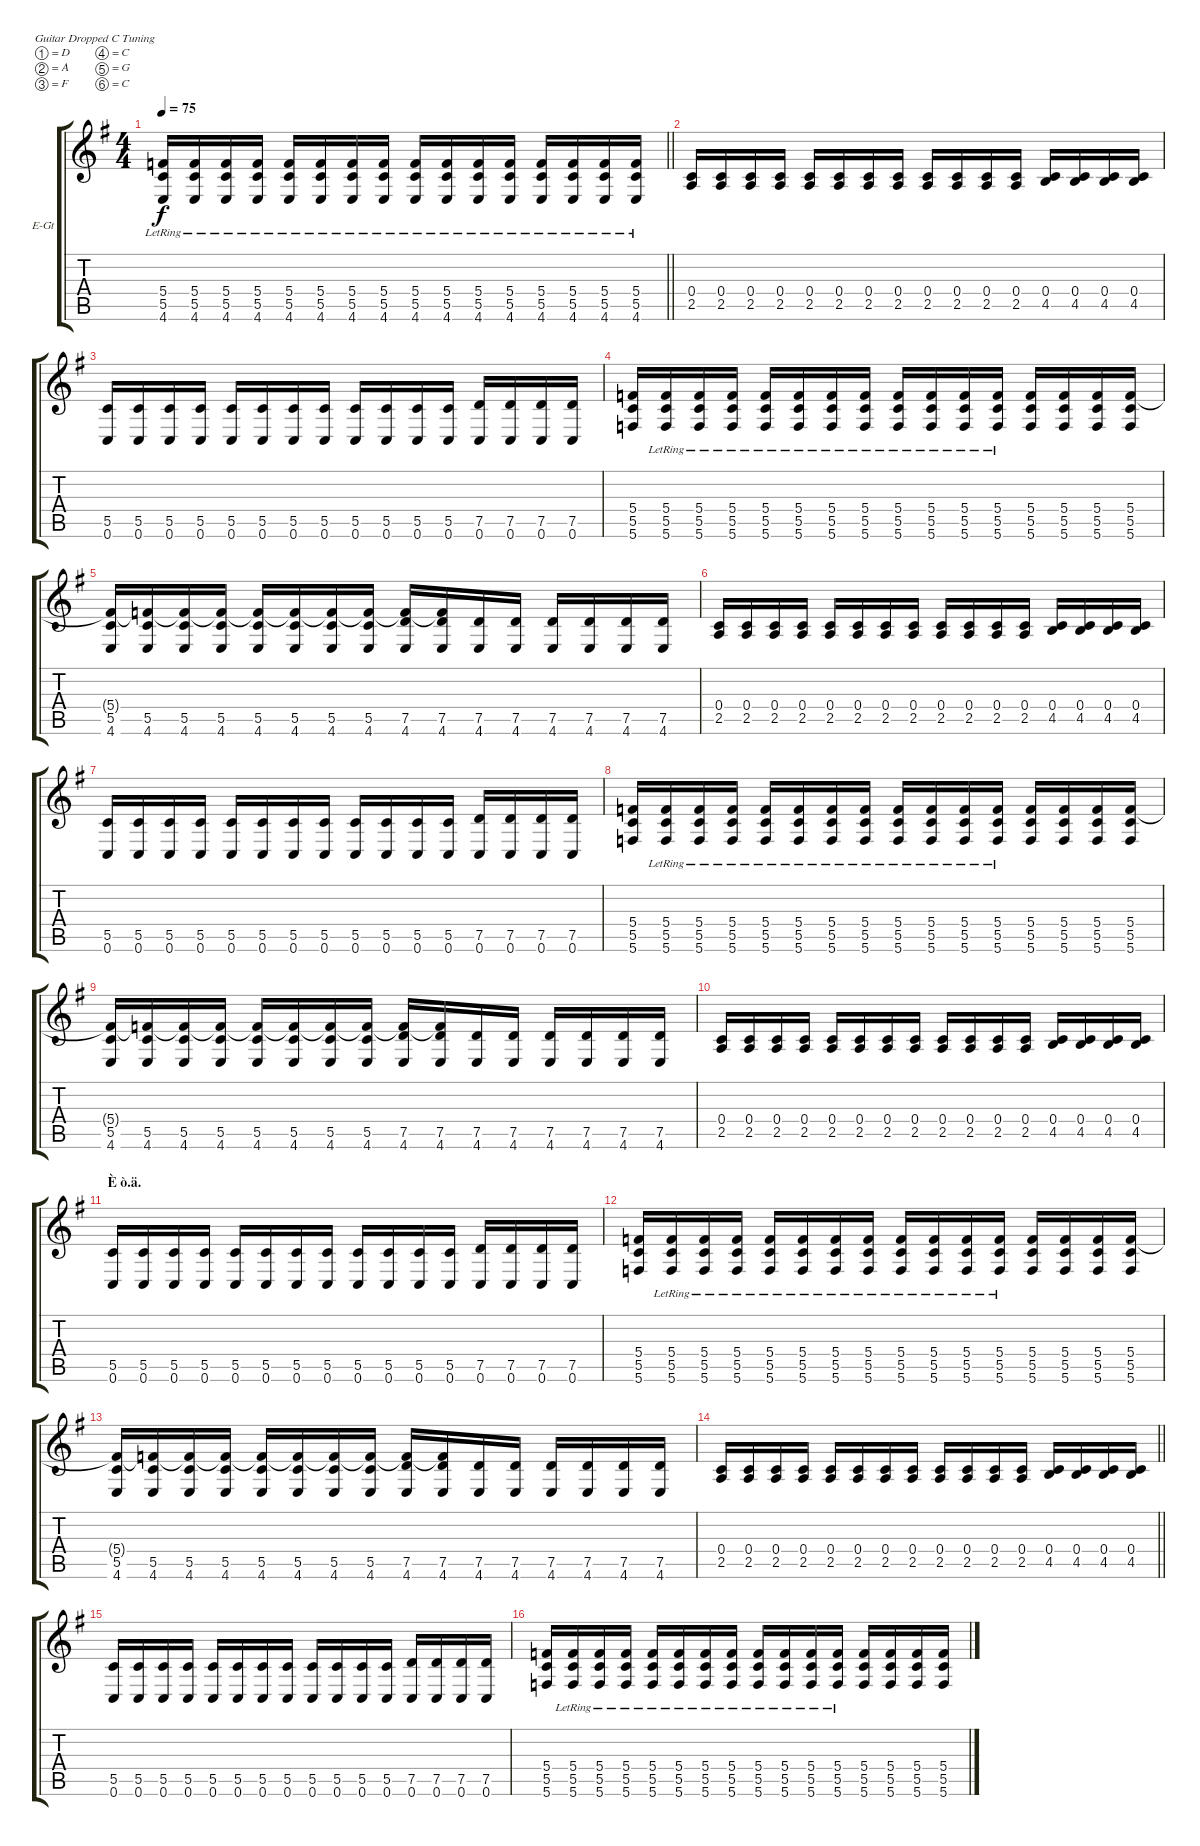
\bracketExtendMode groupsimilarinstruments
\firstSystemTrackNameOrientation horizontal
\otherSystemsTrackNameOrientation horizontal
\track ("Steel Guitar" "E-Gt") {instrument electricguitarclean}
\staff {score tabs}
\tuning (D4 A3 F3 C3 G2 C2)
\ts (4 4)
\tempo 75
\clef g2
\barLineRight lightlight
\ks eminor
(5.4{lr} 5.5{lr} 4.6{lr}).16{dy f} (5.4{lr} 5.5{lr} 4.6{lr}).16 (5.4{lr} 5.5{lr} 4.6{lr}).16 (5.4{lr} 5.5{lr} 4.6{lr}).16 (5.4{lr} 5.5{lr} 4.6{lr}).16 (5.4{lr} 5.5{lr} 4.6{lr}).16 (5.4{lr} 5.5{lr} 4.6{lr}).16 (5.4{lr} 5.5{lr} 4.6{lr}).16 (5.4{lr} 5.5{lr} 4.6{lr}).16 (5.4{lr} 5.5{lr} 4.6{lr}).16 (5.4{lr} 5.5{lr} 4.6{lr}).16 (5.4{lr} 5.5{lr} 4.6{lr}).16 (5.4{lr} 5.5{lr} 4.6{lr}).16 (5.4{lr} 5.5{lr} 4.6{lr}).16 (5.4{lr} 5.5{lr} 4.6{lr}).16 (5.4{lr} 5.5{lr} 4.6{lr}).16 |
(0.4 2.5).16 (0.4 2.5).16 (0.4 2.5).16 (0.4 2.5).16 (0.4 2.5).16 (0.4 2.5).16 (0.4 2.5).16 (0.4 2.5).16 (0.4 2.5).16 (0.4 2.5).16 (0.4 2.5).16 (0.4 2.5).16 (0.4 4.5).16 (0.4 4.5).16 (0.4 4.5).16 (0.4 4.5).16 |
(5.5 0.6).16 (5.5 0.6).16 (5.5 0.6).16 (5.5 0.6).16 (5.5 0.6).16 (5.5 0.6).16 (5.5 0.6).16 (5.5 0.6).16 (5.5 0.6).16 (5.5 0.6).16 (5.5 0.6).16 (5.5 0.6).16 (7.5 0.6).16 (7.5 0.6).16 (7.5 0.6).16 (7.5 0.6).16 |
(5.4 5.5 5.6).16 (5.4 5.5{lr} 5.6).16 (5.4{lr} 5.5 5.6).16 (5.4 5.5{lr} 5.6).16 (5.4 5.5 5.6{lr}).16 (5.4{lr} 5.5 5.6).16 (5.4 5.5{lr} 5.6).16 (5.4 5.5 5.6{lr}).16 (5.4{lr} 5.5 5.6).16 (5.4 5.5{lr} 5.6).16 (5.4 5.5 5.6{lr}).16 (5.4 5.5{lr} 5.6).16 (5.4 5.5 5.6).16 (5.4 5.5 5.6).16 (5.4 5.5 5.6).16 (5.4 5.5 5.6).16 |
(5.5 4.6 5.4{t}).16 (5.5 4.6 5.4{t}).16 (5.5 4.6 5.4{t}).16 (5.5 4.6 5.4{t}).16 (5.5 4.6 5.4{t}).16 (5.5 4.6 5.4{t}).16 (5.5 4.6 5.4{t}).16 (5.5 4.6 5.4{t}).16 (7.5 4.6 5.4{t}).16 (5.4{t} 7.5 4.6).16 (7.5 4.6).16 (7.5 4.6).16 (7.5 4.6).16 (7.5 4.6).16 (7.5 4.6).16 (7.5 4.6).16 |
(0.4 2.5).16 (0.4 2.5).16 (0.4 2.5).16 (0.4 2.5).16 (0.4 2.5).16 (0.4 2.5).16 (0.4 2.5).16 (0.4 2.5).16 (0.4 2.5).16 (0.4 2.5).16 (0.4 2.5).16 (0.4 2.5).16 (0.4 4.5).16 (0.4 4.5).16 (0.4 4.5).16 (0.4 4.5).16 |
(5.5 0.6).16 (5.5 0.6).16 (5.5 0.6).16 (5.5 0.6).16 (5.5 0.6).16 (5.5 0.6).16 (5.5 0.6).16 (5.5 0.6).16 (5.5 0.6).16 (5.5 0.6).16 (5.5 0.6).16 (5.5 0.6).16 (7.5 0.6).16 (7.5 0.6).16 (7.5 0.6).16 (7.5 0.6).16 |
(5.4 5.5 5.6).16 (5.4 5.5{lr} 5.6).16 (5.4{lr} 5.5 5.6).16 (5.4 5.5{lr} 5.6).16 (5.4 5.5 5.6{lr}).16 (5.4{lr} 5.5 5.6).16 (5.4 5.5{lr} 5.6).16 (5.4 5.5 5.6{lr}).16 (5.4{lr} 5.5 5.6).16 (5.4 5.5{lr} 5.6).16 (5.4 5.5 5.6{lr}).16 (5.4 5.5{lr} 5.6).16 (5.4 5.5 5.6).16 (5.4 5.5 5.6).16 (5.4 5.5 5.6).16 (5.4 5.5 5.6).16 |
(5.5 4.6 5.4{t}).16 (5.5 4.6 5.4{t}).16 (5.5 4.6 5.4{t}).16 (5.5 4.6 5.4{t}).16 (5.5 4.6 5.4{t}).16 (5.5 4.6 5.4{t}).16 (5.5 4.6 5.4{t}).16 (5.5 4.6 5.4{t}).16 (7.5 4.6 5.4{t}).16 (5.4{t} 7.5 4.6).16 (7.5 4.6).16 (7.5 4.6).16 (7.5 4.6).16 (7.5 4.6).16 (7.5 4.6).16 (7.5 4.6).16 |
(0.4 2.5).16 (0.4 2.5).16 (0.4 2.5).16 (0.4 2.5).16 (0.4 2.5).16 (0.4 2.5).16 (0.4 2.5).16 (0.4 2.5).16 (0.4 2.5).16 (0.4 2.5).16 (0.4 2.5).16 (0.4 2.5).16 (0.4 4.5).16 (0.4 4.5).16 (0.4 4.5).16 (0.4 4.5).16 |
\section ("" "È ò.ä.")
(5.5 0.6).16 (5.5 0.6).16 (5.5 0.6).16 (5.5 0.6).16 (5.5 0.6).16 (5.5 0.6).16 (5.5 0.6).16 (5.5 0.6).16 (5.5 0.6).16 (5.5 0.6).16 (5.5 0.6).16 (5.5 0.6).16 (7.5 0.6).16 (7.5 0.6).16 (7.5 0.6).16 (7.5 0.6).16 |
(5.4 5.5 5.6).16 (5.4 5.5{lr} 5.6).16 (5.4{lr} 5.5 5.6).16 (5.4 5.5{lr} 5.6).16 (5.4 5.5 5.6{lr}).16 (5.4{lr} 5.5 5.6).16 (5.4 5.5{lr} 5.6).16 (5.4 5.5 5.6{lr}).16 (5.4{lr} 5.5 5.6).16 (5.4 5.5{lr} 5.6).16 (5.4 5.5 5.6{lr}).16 (5.4 5.5{lr} 5.6).16 (5.4 5.5 5.6).16 (5.4 5.5 5.6).16 (5.4 5.5 5.6).16 (5.4 5.5 5.6).16 |
(5.5 4.6 5.4{t}).16 (5.5 4.6 5.4{t}).16 (5.5 4.6 5.4{t}).16 (5.5 4.6 5.4{t}).16 (5.5 4.6 5.4{t}).16 (5.5 4.6 5.4{t}).16 (5.5 4.6 5.4{t}).16 (5.5 4.6 5.4{t}).16 (7.5 4.6 5.4{t}).16 (5.4{t} 7.5 4.6).16 (7.5 4.6).16 (7.5 4.6).16 (7.5 4.6).16 (7.5 4.6).16 (7.5 4.6).16 (7.5 4.6).16 |
\barLineRight lightlight
(0.4 2.5).16 (0.4 2.5).16 (0.4 2.5).16 (0.4 2.5).16 (0.4 2.5).16 (0.4 2.5).16 (0.4 2.5).16 (0.4 2.5).16 (0.4 2.5).16 (0.4 2.5).16 (0.4 2.5).16 (0.4 2.5).16 (0.4 4.5).16 (0.4 4.5).16 (0.4 4.5).16 (0.4 4.5).16 |
(5.5 0.6).16 (5.5 0.6).16 (5.5 0.6).16 (5.5 0.6).16 (5.5 0.6).16 (5.5 0.6).16 (5.5 0.6).16 (5.5 0.6).16 (5.5 0.6).16 (5.5 0.6).16 (5.5 0.6).16 (5.5 0.6).16 (7.5 0.6).16 (7.5 0.6).16 (7.5 0.6).16 (7.5 0.6).16 |
(5.4 5.5 5.6).16 (5.4 5.5{lr} 5.6).16 (5.4{lr} 5.5 5.6).16 (5.4 5.5{lr} 5.6).16 (5.4 5.5 5.6{lr}).16 (5.4{lr} 5.5 5.6).16 (5.4 5.5{lr} 5.6).16 (5.4 5.5 5.6{lr}).16 (5.4{lr} 5.5 5.6).16 (5.4 5.5{lr} 5.6).16 (5.4 5.5 5.6{lr}).16 (5.4 5.5{lr} 5.6).16 (5.4 5.5 5.6).16 (5.4 5.5 5.6).16 (5.4 5.5 5.6).16 (5.4 5.5 5.6).16
